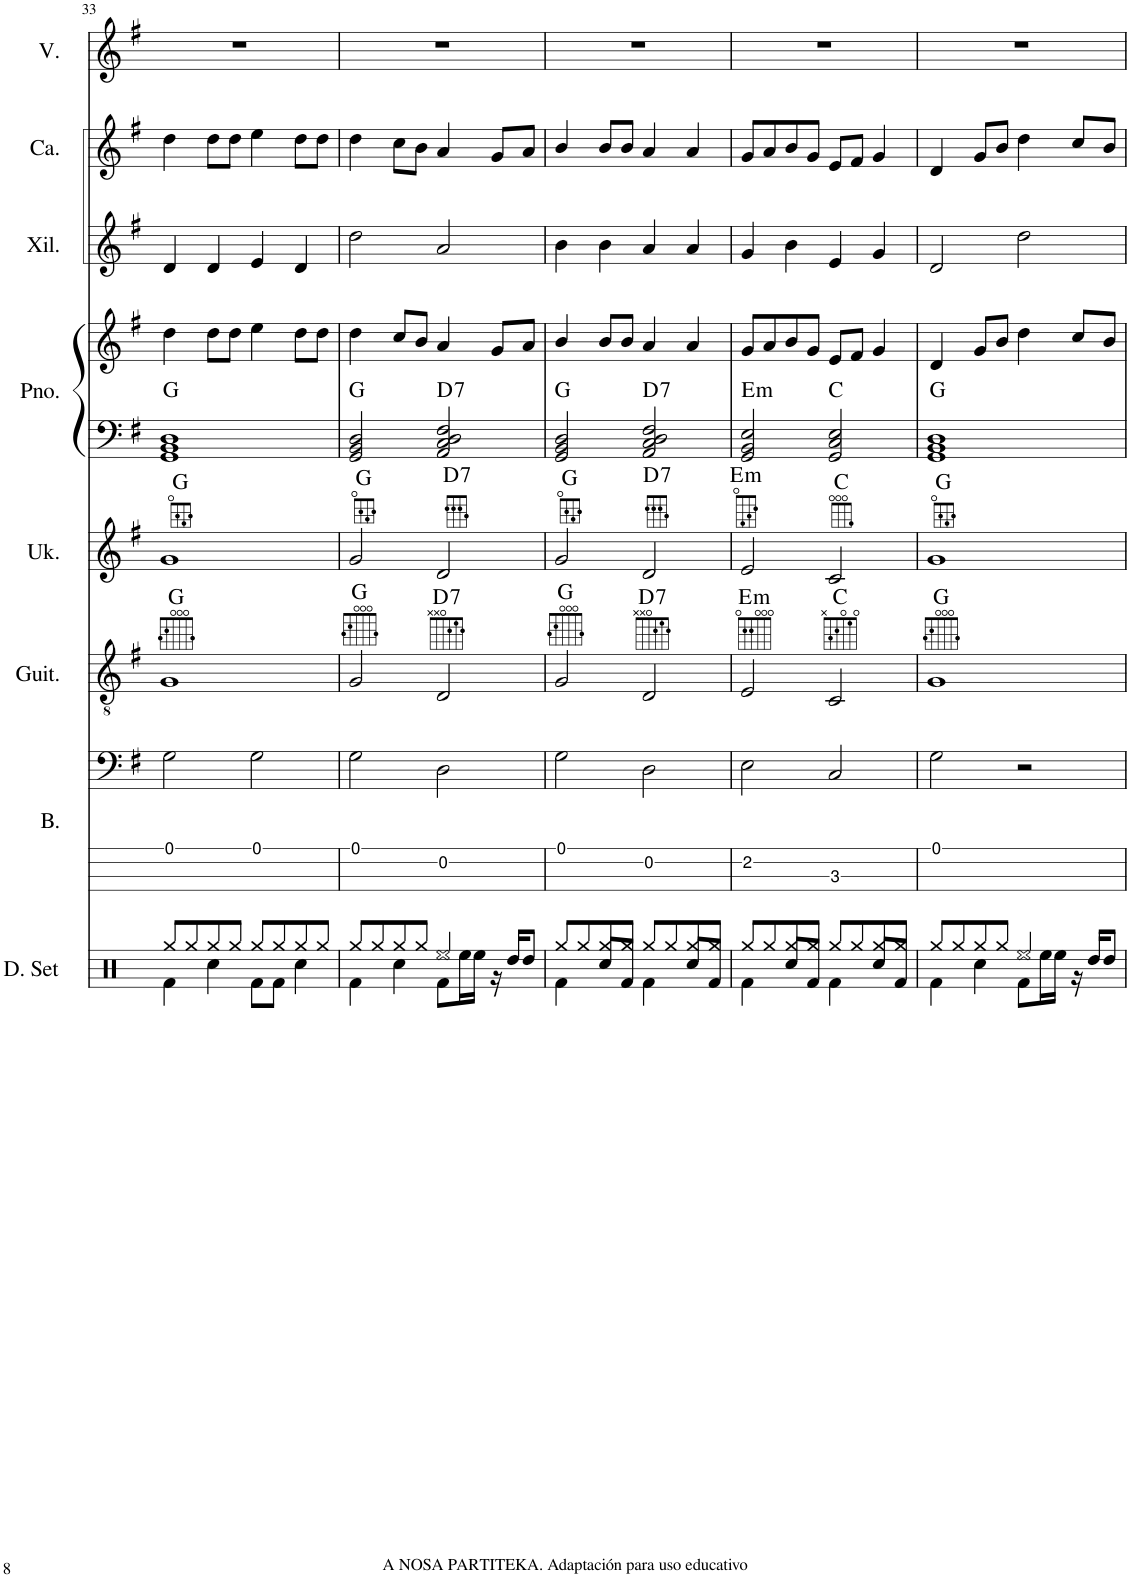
**kern	**kern	**kern	**kern	**harte	**kern	**harte	**kern	**kern	**harte	**kern	**kern	**kern
*part8	*part7	*part7	*part6	*part6	*part5	*part5	*part4	*part4	*part4	*part3	*part2	*part1
*staff10	*staff9	*staff8	*staff7	*	*staff6	*	*staff5	*staff4	*	*staff3	*staff2	*staff1
*I"Batería	*I"Baixo	*	*I"Guitarra	*	*I"Ukelele	*	*I"Piano	*	*	*I"Xilófono	*I"Carillón	*I"Voz
*	*I'B.	*	*I'Guit.	*	*I'Uk.	*	*I'Pno.	*	*	*I'Xil.	*I'Ca.	*I'V.
!!LO:PB:g=z
*clefX	*	*clefF4	*clefGv2	*	*clefG2	*	*clefF4	*clefG2	*	*clefG2	*clefG2	*clefG2
*	*Trd7c12	*Trd7c12	*	*	*	*	*	*	*	*Trd-7c-12	*Trd-14c-24	*
*k[b-e-]	*k[f#]	*k[f#]	*k[f#]	*	*k[f#]	*	*k[f#]	*k[f#]	*	*k[f#]	*k[f#]	*k[f#]
*M4/4	*M4/4	*M4/4	*M4/4	*	*M4/4	*	*M4/4	*M4/4	*	*M4/4	*M4/4	*M4/4
=33	=33	=33	=33	=33	=33	=33	=33	=33	=33	=33	=33	=33
*^	*	*	*	*	*	*	*	*	*	*	*	*
8Rgg/L	4Rf\	2G	2G\	1G	G:maj	1g	G:maj	1GG 1BB 1D	4dd\	G:maj	4d/	4dd\	1r
8Rgg/	.	.	.	.	.	.	.	.	.	.	.	.	.
8Rgg/	4Rcc\	.	.	.	.	.	.	.	8dd\L	.	4d/	8dd\L	.
8Rgg/J	.	.	.	.	.	.	.	.	8dd\J	.	.	8dd\J	.
8Rgg/L	8Rf\L	2G	2G\	.	.	.	.	.	4ee\	.	4e/	4ee\	.
8Rgg/	8Rf\J	.	.	.	.	.	.	.	.	.	.	.	.
8Rgg/	4Rcc\	.	.	.	.	.	.	.	8dd\L	.	4d/	8dd\L	.
8Rgg/J	.	.	.	.	.	.	.	.	8dd\J	.	.	8dd\J	.
=34	=34	=34	=34	=34	=34	=34	=34	=34	=34	=34	=34	=34	=34
8Rgg/L	4Rf\	2G	2G\	2G/	G:maj	2g/	G:maj	2GG/ 2BB/ 2D/	4dd\	G:maj	2dd\	4dd\	1r
8Rgg/	.	.	.	.	.	.	.	.	.	.	.	.	.
8Rgg/	4Rcc\	.	.	.	.	.	.	.	8cc/L	.	.	8cc\L	.
8Rgg/J	.	.	.	.	.	.	.	.	8b/J	.	.	8b\J	.
!	!	!	!	!	!LO:H:kt=7	!	!LO:H:kt=7	!	!	!LO:H:kt=7	!	!	!
2Ree/	8Rf\L	2D	2D\	2D/	D:7	2d/	D:7	2AA/ 2C/ 2D/ 2F#/	4a/	D:7	2a/	4a/	.
.	16Ree\L	.	.	.	.	.	.	.	.	.	.	.	.
.	16Ree\JJ	.	.	.	.	.	.	.	.	.	.	.	.
.	16r	.	.	.	.	.	.	.	8g/L	.	.	8g/L	.
.	16Rdd/KL	.	.	.	.	.	.	.	.	.	.	.	.
.	8Rdd/J	.	.	.	.	.	.	.	8a/J	.	.	8a/J	.
=35	=35	=35	=35	=35	=35	=35	=35	=35	=35	=35	=35	=35	=35
8Rgg/L	4Rf\	2G	2G\	2G/	G:maj	2g/	G:maj	2GG/ 2BB/ 2D/	4b/	G:maj	4b\	4b/	1r
8Rgg/	.	.	.	.	.	.	.	.	.	.	.	.	.
8Rgg/	8Rcc/L	.	.	.	.	.	.	.	8b/L	.	4b\	8b/L	.
8Rgg/J	8Rf/J	.	.	.	.	.	.	.	8b/J	.	.	8b/J	.
!	!	!	!	!	!LO:H:kt=7	!	!LO:H:kt=7	!	!	!LO:H:kt=7	!	!	!
8Rgg/L	4Rf\	2D	2D\	2D/	D:7	2d/	D:7	2AA/ 2C/ 2D/ 2F#/	4a/	D:7	4a/	4a/	.
8Rgg/	.	.	.	.	.	.	.	.	.	.	.	.	.
8Rgg/	8Rcc/L	.	.	.	.	.	.	.	4a/	.	4a/	4a/	.
8Rgg/J	8Rf/J	.	.	.	.	.	.	.	.	.	.	.	.
=36	=36	=36	=36	=36	=36	=36	=36	=36	=36	=36	=36	=36	=36
!	!	!	!	!	!LO:H:kt=m	!	!LO:H:kt=m	!	!	!LO:H:kt=m	!	!	!
8Rgg/L	4Rf\	2E	2E\	2E/	E:min	2e/	E:min	2GG/ 2BB/ 2E/	8g/L	E:min	4g/	8g/L	1r
8Rgg/	.	.	.	.	.	.	.	.	8a/	.	.	8a/	.
8Rgg/	8Rcc/L	.	.	.	.	.	.	.	8b/	.	4b\	8b/	.
8Rgg/J	8Rf/J	.	.	.	.	.	.	.	8g/J	.	.	8g/J	.
8Rgg/L	4Rf\	2C	2C/	2C/	C:maj	2c/	C:maj	2GG/ 2C/ 2E/	8e/L	C:maj	4e/	8e/L	.
8Rgg/	.	.	.	.	.	.	.	.	8f#/J	.	.	8f#/J	.
8Rgg/	8Rcc/L	.	.	.	.	.	.	.	4g/	.	4g/	4g/	.
8Rgg/J	8Rf/J	.	.	.	.	.	.	.	.	.	.	.	.
=37	=37	=37	=37	=37	=37	=37	=37	=37	=37	=37	=37	=37	=37
8Rgg/L	4Rf\	2G	2G\	1G	G:maj	1g	G:maj	1GG 1BB 1D	4d/	G:maj	2d/	4d/	1r
8Rgg/	.	.	.	.	.	.	.	.	.	.	.	.	.
8Rgg/	4Rcc\	.	.	.	.	.	.	.	8g/L	.	.	8g/L	.
8Rgg/J	.	.	.	.	.	.	.	.	8b/J	.	.	8b/J	.
2Ree/	8Rf\L	2r	2r	.	.	.	.	.	4dd\	.	2dd\	4dd\	.
.	16Ree\L	.	.	.	.	.	.	.	.	.	.	.	.
.	16Ree\JJ	.	.	.	.	.	.	.	.	.	.	.	.
.	16r	.	.	.	.	.	.	.	8cc/L	.	.	8cc/L	.
.	16Rdd/KL	.	.	.	.	.	.	.	.	.	.	.	.
.	8Rdd/J	.	.	.	.	.	.	.	8b/J	.	.	8b/J	.
*v	*v	*	*	*	*	*	*	*	*	*	*	*	*
=	=	=	=	=	=	=	=	=	=	=	=	=
*-	*-	*-	*-	*-	*-	*-	*-	*-	*-	*-	*-	*-
